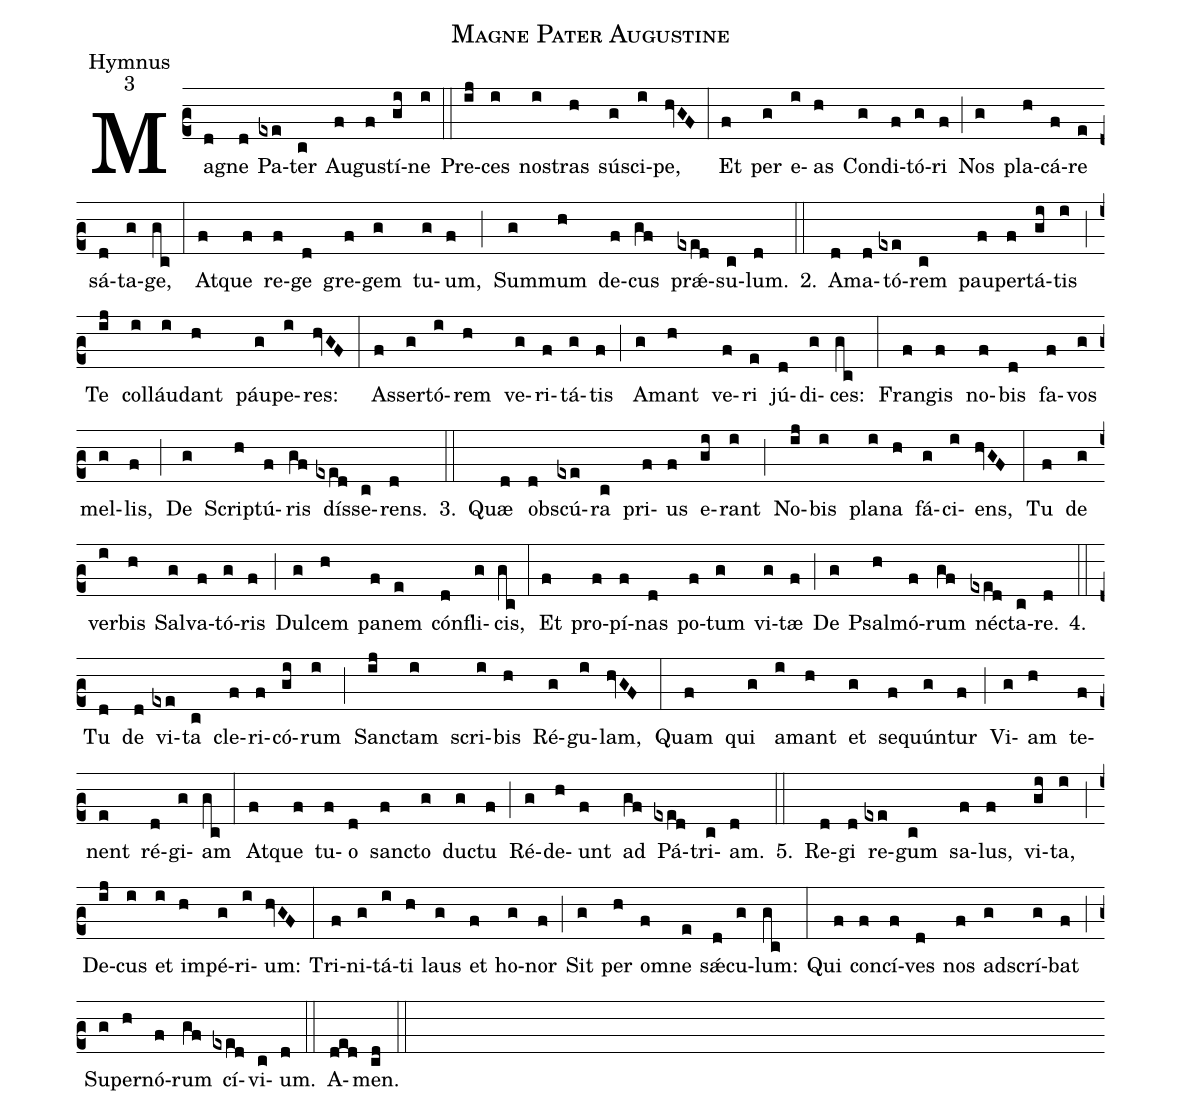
name:Magne Pater Augustine;
office-part:Hymnus;
mode:3;
%%
(c2) Ma(d)gne(d) Pa(exe)ter(c) Au(f)gu(f)stí(gi)ne(i) (::)
Pre(ij)ces(i) no(i)stras(h) sú(g)sci(i)pe,(hvGF) (:)
Et(f) per(g) e(i)as(h) Con(g)di(f)tó(g)ri(f) (;) Nos(g) pla(h)cá(f)re(e) sá(d)ta(g)ge,(gc) (:)
At(f)que(f) re(f)ge(d) gre(f)gem(g) tu(g)um,(f) (;) Sum(g)mum(h) de(f)cus(gf) pr{<sp>'ae</sp>}(exed)su(c)lum.(d) 2.(::) A(d)ma(d)tó(exe)rem(c) pau(f)per(f)tá(gi)tis(i) (;) Te(ij) col(i)láu(i)dant(h) páu(g)pe(i)res:(hvGF) (:)
As(f)ser(g)tó(i)rem(h) ve(g)ri(f)tá(g)tis(f) (;) A(g)mant(h) ve(f)ri(e) jú(d)di(g)ces:(gc) (:)
Fran(f)gis(f) no(f)bis(d) fa(f)vos(g) mel(g)lis,(f) (;) De(g) Scrip(h)tú(f)ris(gf) dís(exed)se(c)rens.(d) 3.(::) Quæ(d) ob(d)scú(exe)ra(c) pri(f)us(f) e(gi)rant(i) (;) No(ij)bis(i) pla(i)na(h) fá(g)ci(i)ens,(hvGF) (:)
Tu(f) de(g) ver(i)bis(h) Sal(g)va(f)tó(g)ris(f) (;) Dul(g)cem(h) pa(f)nem(e) cón(d)fli(g)cis,(gc) (:)
Et(f) pro(f)pí(f)nas(d) po(f)tum(g) vi(g)tæ(f) (;) De(g) Psal(h)mó(f)rum(gf) né(exed)cta(c)re.(d) 4.(::) Tu(d) de(d) vi(exe)ta(c) cle(f)ri(f)có(gi)rum(i) (;) San(ij)ctam(i) scri(i)bis(h) Ré(g)gu(i)lam,(hvGF) (:)
Quam(f) qui(g) a(i)mant(h) et(g) se(f)quún(g)tur(f) (;) Vi(g)am(h) te(f)nent(e) ré(d)gi(g)am(gc) (:)
At(f)que(f) tu(f)o(d) san(f)cto(g) du(g)ctu(f) (;) Ré(g)de(h)unt(f) ad(gf) Pá(exed)tri(c)am.(d) 5.(::) Re(d)gi(d) re(exe)gum(c) sa(f)lus,(f) vi(gi)ta,(i) (;) De(ij)cus(i) et(i) im(h)pé(g)ri(i)um:(hvGF) (:)
Tri(f)ni(g)tá(i)ti(h) laus(g) et(f) ho(g)nor(f) (;) Sit(g) per(h) o(f)mne(e) s{<sp>'ae</sp>}(d)cu(g)lum:(gc) (:)
Qui(f) con(f)cí(f)ves(d) nos(f) ad(g)scrí(g)bat(f) (;) Su(g)per(h)nó(f)rum(gf) cí(exed)vi(c)um.(d) (::)
A(ded)men.(cd) (::)
